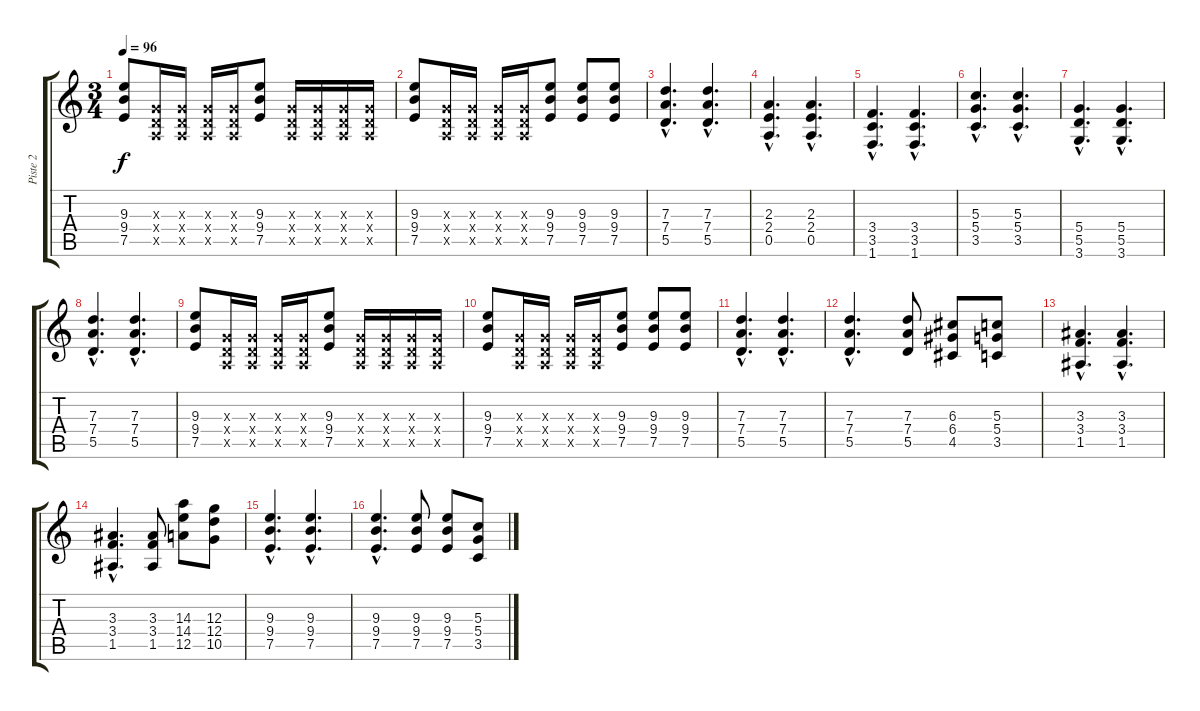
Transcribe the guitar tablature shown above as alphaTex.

\track ("Piste 2" "Piste 2") {instrument acousticguitarsteel}
\staff {score tabs}
\tuning (E4 B3 G3 D3 A2 E2) {hide}
\ts (3 4)
\tempo 96
\clef g2
\ks c
(9.3 9.4 7.5).8{dy f} (0.3{x} 0.4{x} 0.5{x}).16 (0.3{x} 0.4{x} 0.5{x}).16 (0.3{x} 0.4{x} 0.5{x}).16 (0.3{x} 0.4{x} 0.5{x}).16 (9.3 9.4 7.5).8 (0.3{x} 0.4{x} 0.5{x}).16 (0.3{x} 0.4{x} 0.5{x}).16 (0.3{x} 0.4{x} 0.5{x}).16 (0.3{x} 0.4{x} 0.5{x}).16 |
(9.3 9.4 7.5).8 (0.3{x} 0.4{x} 0.5{x}).16 (0.3{x} 0.4{x} 0.5{x}).16 (0.3{x} 0.4{x} 0.5{x}).16 (0.3{x} 0.4{x} 0.5{x}).16 (9.3 9.4 7.5).8 (9.3 9.4 7.5).8 (9.3 9.4 7.5).8 |
(7.3{hac} 7.4{hac} 5.5{hac}).4{d} (7.3{hac} 7.4{hac} 5.5{hac}).4{d} |
(2.3{hac} 2.4{hac} 0.5{hac}).4{d} (2.3{hac} 2.4{hac} 0.5{hac}).4{d} |
(3.4{hac} 3.5{hac} 1.6{hac}).4{d} (3.4{hac} 3.5{hac} 1.6{hac}).4{d} |
(5.3{hac} 5.4{hac} 3.5{hac}).4{d} (5.3{hac} 5.4{hac} 3.5{hac}).4{d} |
(5.4{hac} 5.5{hac} 3.6{hac}).4{d} (5.4{hac} 5.5{hac} 3.6{hac}).4{d} |
(7.3{hac} 7.4{hac} 5.5{hac}).4{d} (7.3{hac} 7.4{hac} 5.5{hac}).4{d} |
(9.3 9.4 7.5).8 (0.3{x} 0.4{x} 0.5{x}).16 (0.3{x} 0.4{x} 0.5{x}).16 (0.3{x} 0.4{x} 0.5{x}).16 (0.3{x} 0.4{x} 0.5{x}).16 (9.3 9.4 7.5).8 (0.3{x} 0.4{x} 0.5{x}).16 (0.3{x} 0.4{x} 0.5{x}).16 (0.3{x} 0.4{x} 0.5{x}).16 (0.3{x} 0.4{x} 0.5{x}).16 |
(9.3 9.4 7.5).8 (0.3{x} 0.4{x} 0.5{x}).16 (0.3{x} 0.4{x} 0.5{x}).16 (0.3{x} 0.4{x} 0.5{x}).16 (0.3{x} 0.4{x} 0.5{x}).16 (9.3 9.4 7.5).8 (9.3 9.4 7.5).8 (9.3 9.4 7.5).8 |
(7.3{hac} 7.4{hac} 5.5{hac}).4{d} (7.3{hac} 7.4{hac} 5.5{hac}).4{d} |
(7.3{hac} 7.4{hac} 5.5{hac}).4{d} (7.3 7.4 5.5).8 (6.3 6.4 4.5).8 (5.3 5.4 3.5).8 |
(3.3{hac} 3.4{hac} 1.5{hac}).4{d} (3.3{hac} 3.4{hac} 1.5{hac}).4{d} |
(3.3{hac} 3.4{hac} 1.5{hac}).4{d} (3.3 3.4 1.5).8 (14.3 14.4 12.5).8 (12.3 12.4 10.5).8 |
(9.3{hac} 9.4{hac} 7.5{hac}).4{d} (9.3{hac} 9.4{hac} 7.5{hac}).4{d} |
(9.3{hac} 9.4{hac} 7.5{hac}).4{d} (9.3 9.4 7.5).8 (9.3 9.4 7.5).8 (5.3 5.4 3.5).8
